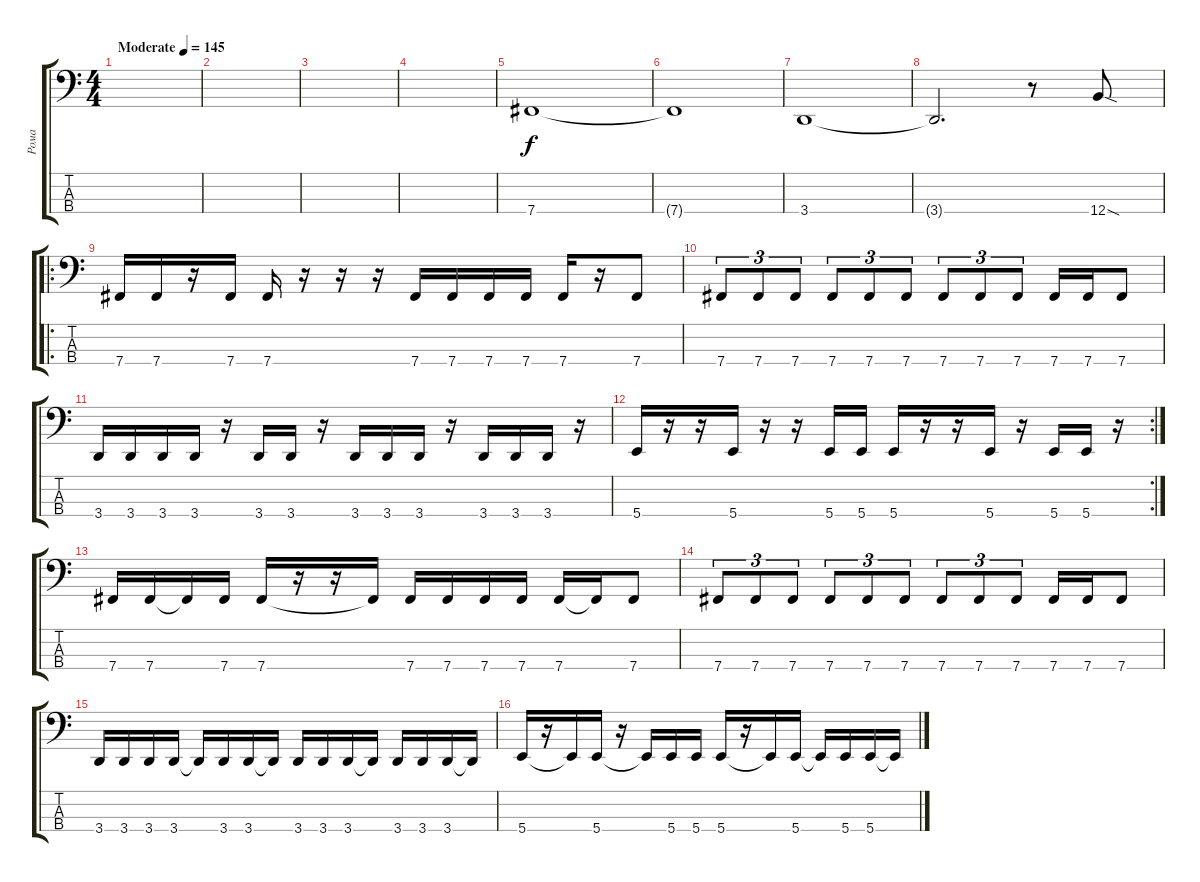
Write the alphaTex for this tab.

\track ("Рома" "Рома") {instrument electricbassfinger}
\staff {score tabs}
\tuning (E2 B1 Gb1 B0) {hide}
\ts (4 4)
\tempo (145 "Moderate")
\clef f4
\ks c
|
|
|
|
7.4.1 |
7.4{t}.1 |
3.4.1 |
3.4{t}.2{d} r.8 12.4{sod}.8 |
\ro
7.4.16 7.4.16 r.16 7.4.16 7.4.16 r.16 r.16 r.16 7.4.16 7.4.16 7.4.16 7.4.16 7.4.16 r.16 7.4.8 |
7.4.8{tu (3 2)} 7.4.8{tu (3 2)} 7.4.8{tu (3 2)} 7.4.8{tu (3 2)} 7.4.8{tu (3 2)} 7.4.8{tu (3 2)} 7.4.8{tu (3 2)} 7.4.8{tu (3 2)} 7.4.8{tu (3 2)} 7.4.16 7.4.16 7.4.8 |
3.4.16 3.4.16 3.4.16 3.4.16 r.16 3.4.16 3.4.16 r.16 3.4.16 3.4.16 3.4.16 r.16 3.4.16 3.4.16 3.4.16 r.16 |
\rc 2
5.4.16 r.16 r.16 5.4.16 r.16 r.16 5.4.16 5.4.16 5.4.16 r.16 r.16 5.4.16 r.16 5.4.16 5.4.16 r.16 |
7.4.16 7.4.16 7.4{t}.16 7.4.16 7.4.16 r.16 r.16 7.4{t}.16 7.4.16 7.4.16 7.4.16 7.4.16 7.4.16 7.4{t}.16 7.4.8 |
7.4.8{tu (3 2)} 7.4.8{tu (3 2)} 7.4.8{tu (3 2)} 7.4.8{tu (3 2)} 7.4.8{tu (3 2)} 7.4.8{tu (3 2)} 7.4.8{tu (3 2)} 7.4.8{tu (3 2)} 7.4.8{tu (3 2)} 7.4.16 7.4.16 7.4.8 |
3.4.16 3.4.16 3.4.16 3.4.16 3.4{t}.16 3.4.16 3.4.16 3.4{t}.16 3.4.16 3.4.16 3.4.16 3.4{t}.16 3.4.16 3.4.16 3.4.16 3.4{t}.16 |
5.4.16 r.16 5.4{t}.16 5.4.16 r.16 5.4{t}.16 5.4.16 5.4.16 5.4.16 r.16 5.4{t}.16 5.4.16 5.4{t}.16 5.4.16 5.4.16 5.4{t}.16
